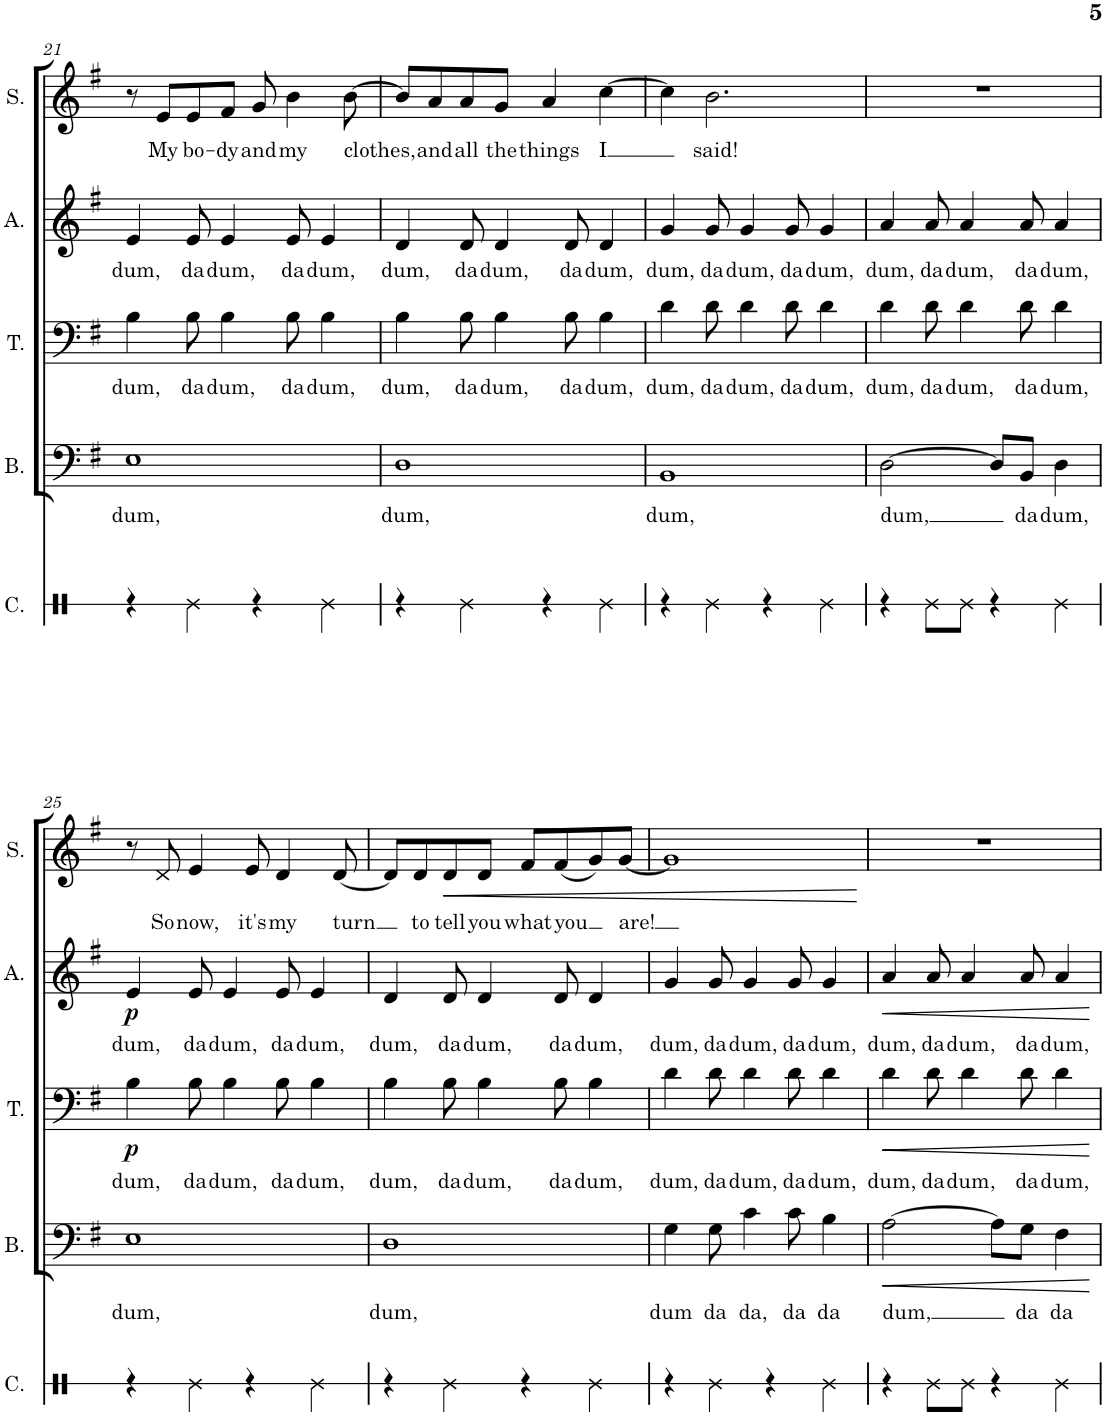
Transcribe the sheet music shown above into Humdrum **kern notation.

**kern	**kern	**text	**dynam	**kern	**text	**dynam	**kern	**text	**dynam	**kern	**text	**dynam
*part5	*part4	*part4	*part4	*part3	*part3	*part3	*part2	*part2	*part2	*part1	*part1	*part1
*staff5	*staff4	*staff4	*staff4	*staff3	*staff3	*staff3	*staff2	*staff2	*staff2	*staff1	*staff1	*staff1
*I"Claps	*I"Bass	*	*	*I"Tenor	*	*	*I"Alto	*	*	*I"Soprano	*	*
*I'C.	*I'B.	*	*	*I'T.	*	*	*I'A.	*	*	*I'S.	*	*
!!LO:PB:g=z
*clefX	*clefF4	*	*	*clefF4	*	*	*clefG2	*	*	*clefG2	*	*
*k[]	*k[f#]	*	*	*k[f#]	*	*	*k[f#]	*	*	*k[f#]	*	*
*M4/4	*M4/4	*	*	*M4/4	*	*	*M4/4	*	*	*M4/4	*	*
=21	=21	=21	=21	=21	=21	=21	=21	=21	=21	=21	=21	=21
!	!	!LO:LY:b	!	!	!LO:LY:b	!	!	!LO:LY:b	!	!	!	!
4r	1E	dum,	.	4B\	dum,	.	4e/	dum,	.	8r	.	.
!	!	!	!	!	!	!	!	!	!	!	!LO:LY:b	!
.	.	.	.	.	.	.	.	.	.	8e/L	My	.
!	!	!	!	!	!LO:LY:b	!	!	!LO:LY:b	!	!	!LO:LY:b	!
4Re\	.	.	.	8B\	da	.	8e/	da	.	8e/	bo-	.
!	!	!	!	!	!LO:LY:b	!	!	!LO:LY:b	!	!	!LO:LY:b	!
.	.	.	.	4B\	dum,	.	4e/	dum,	.	8f#/J	-dy	.
!	!	!	!	!	!	!	!	!	!	!	!LO:LY:b	!
4r	.	.	.	.	.	.	.	.	.	8g/	and	.
!	!	!	!	!	!LO:LY:b	!	!	!LO:LY:b	!	!	!LO:LY:b	!
.	.	.	.	8B\	da	.	8e/	da	.	4b\	my	.
!	!	!	!	!	!LO:LY:b	!	!	!LO:LY:b	!	!	!	!
4Re\	.	.	.	4B\	dum,	.	4e/	dum,	.	.	.	.
!	!	!	!	!	!	!	!	!	!	!	!LO:LY:b	!
.	.	.	.	.	.	.	.	.	.	[8b\	clothes,	.
=22	=22	=22	=22	=22	=22	=22	=22	=22	=22	=22	=22	=22
!	!	!LO:LY:b	!	!	!LO:LY:b	!	!	!LO:LY:b	!	!	!	!
4r	1D	dum,	.	4B\	dum,	.	4d/	dum,	.	8b/L]	.	.
!	!	!	!	!	!	!	!	!	!	!	!LO:LY:b	!
.	.	.	.	.	.	.	.	.	.	8a/	and	.
!	!	!	!	!	!LO:LY:b	!	!	!LO:LY:b	!	!	!LO:LY:b	!
4Re\	.	.	.	8B\	da	.	8d/	da	.	8a/	all	.
!	!	!	!	!	!LO:LY:b	!	!	!LO:LY:b	!	!	!LO:LY:b	!
.	.	.	.	4B\	dum,	.	4d/	dum,	.	8g/J	the	.
!	!	!	!	!	!	!	!	!	!	!	!LO:LY:b	!
4r	.	.	.	.	.	.	.	.	.	4a/	things	.
!	!	!	!	!	!LO:LY:b	!	!	!LO:LY:b	!	!	!	!
.	.	.	.	8B\	da	.	8d/	da	.	.	.	.
!	!	!	!	!	!LO:LY:b	!	!	!LO:LY:b	!	!	!LO:LY:b	!
4Re\	.	.	.	4B\	dum,	.	4d/	dum,	.	[4cc\	I	.
=23	=23	=23	=23	=23	=23	=23	=23	=23	=23	=23	=23	=23
!	!	!LO:LY:b	!	!	!LO:LY:b	!	!	!LO:LY:b	!	!	!	!
4r	1BB	dum,	.	4d\	dum,	.	4g/	dum,	.	4cc\]	.	.
!	!	!	!	!	!LO:LY:b	!	!	!LO:LY:b	!	!	!LO:LY:b	!
4Re\	.	.	.	8d\	da	.	8g/	da	.	2.b\	said!	.
!	!	!	!	!	!LO:LY:b	!	!	!LO:LY:b	!	!	!	!
.	.	.	.	4d\	dum,	.	4g/	dum,	.	.	.	.
4r	.	.	.	.	.	.	.	.	.	.	.	.
!	!	!	!	!	!LO:LY:b	!	!	!LO:LY:b	!	!	!	!
.	.	.	.	8d\	da	.	8g/	da	.	.	.	.
!	!	!	!	!	!LO:LY:b	!	!	!LO:LY:b	!	!	!	!
4Re\	.	.	.	4d\	dum,	.	4g/	dum,	.	.	.	.
=24	=24	=24	=24	=24	=24	=24	=24	=24	=24	=24	=24	=24
!	!	!LO:LY:b	!	!	!LO:LY:b	!	!	!LO:LY:b	!	!	!	!
4r	[2D\	dum,	.	4d\	dum,	.	4a/	dum,	.	1r	.	.
!	!	!	!	!	!LO:LY:b	!	!	!LO:LY:b	!	!	!	!
8Re\L	.	.	.	8d\	da	.	8a/	da	.	.	.	.
!	!	!	!	!	!LO:LY:b	!	!	!LO:LY:b	!	!	!	!
8Re\J	.	.	.	4d\	dum,	.	4a/	dum,	.	.	.	.
4r	8D/L]	.	.	.	.	.	.	.	.	.	.	.
!	!	!LO:LY:b	!	!	!LO:LY:b	!	!	!LO:LY:b	!	!	!	!
.	8BB/J	da	.	8d\	da	.	8a/	da	.	.	.	.
!	!	!LO:LY:b	!	!	!LO:LY:b	!	!	!LO:LY:b	!	!	!	!
4Re\	4D\	dum,	.	4d\	dum,	.	4a/	dum,	.	.	.	.
!!LO:LB:g=z
=25	=25	=25	=25	=25	=25	=25	=25	=25	=25	=25	=25	=25
!	!	!LO:LY:b	!	!	!LO:LY:b	!LO:DY:b	!	!LO:LY:b	!LO:DY:b	!	!	!
4r	1E	dum,	.	4B\	dum,	p	4e/	dum,	p	8r	.	.
!	!	!	!	!	!	!	!	!	!	!	!LO:LY:b	!
.	.	.	.	.	.	.	.	.	.	8d/	So	.
!	!	!	!	!	!LO:LY:b	!	!	!LO:LY:b	!	!	!LO:LY:b	!
4Re\	.	.	.	8B\	da	.	8e/	da	.	4e/	now,	.
!	!	!	!	!	!LO:LY:b	!	!	!LO:LY:b	!	!	!	!
.	.	.	.	4B\	dum,	.	4e/	dum,	.	.	.	.
!	!	!	!	!	!	!	!	!	!	!	!LO:LY:b	!
4r	.	.	.	.	.	.	.	.	.	8e/	it's	.
!	!	!	!	!	!LO:LY:b	!	!	!LO:LY:b	!	!	!LO:LY:b	!
.	.	.	.	8B\	da	.	8e/	da	.	4d/	my	.
!	!	!	!	!	!LO:LY:b	!	!	!LO:LY:b	!	!	!	!
4Re\	.	.	.	4B\	dum,	.	4e/	dum,	.	.	.	.
!	!	!	!	!	!	!	!	!	!	!	!LO:LY:b	!
.	.	.	.	.	.	.	.	.	.	[8d/	turn	.
=26	=26	=26	=26	=26	=26	=26	=26	=26	=26	=26	=26	=26
!	!	!LO:LY:b	!	!	!LO:LY:b	!	!	!LO:LY:b	!	!	!	!
4r	1D	dum,	.	4B\	dum,	.	4d/	dum,	.	8d/L]	.	.
!	!	!	!	!	!	!	!	!	!	!	!LO:LY:b	!
.	.	.	.	.	.	.	.	.	.	8d/	to	.
!	!	!	!	!	!LO:LY:b	!	!	!LO:LY:b	!	!	!LO:LY:b	!LO:HP:b
4Re\	.	.	.	8B\	da	.	8d/	da	.	8d/	tell	<
!	!	!	!	!	!LO:LY:b	!	!	!LO:LY:b	!	!	!LO:LY:b	!
.	.	.	.	4B\	dum,	.	4d/	dum,	.	8d/J	you	.
!	!	!	!	!	!	!	!	!	!	!	!LO:LY:b	!
4r	.	.	.	.	.	.	.	.	.	8f#/L	what	.
!	!	!	!	!	!LO:LY:b	!	!	!LO:LY:b	!	!	!LO:LY:b	!
.	.	.	.	8B\	da	.	8d/	da	.	(8f#/	you	.
!	!	!	!	!	!LO:LY:b	!	!	!LO:LY:b	!	!	!	!
4Re\	.	.	.	4B\	dum,	.	4d/	dum,	.	8g/)	.	.
!	!	!	!	!	!	!	!	!	!	!	!LO:LY:b	!
.	.	.	.	.	.	.	.	.	.	[8g/J	are!	.
=27	=27	=27	=27	=27	=27	=27	=27	=27	=27	=27	=27	=27
!	!	!LO:LY:b	!	!	!LO:LY:b	!	!	!LO:LY:b	!	!	!	!
4r	4G\	dum	.	4d\	dum,	.	4g/	dum,	.	1g]	.	.
!	!	!LO:LY:b	!	!	!LO:LY:b	!	!	!LO:LY:b	!	!	!	!
4Re\	8G\	da	.	8d\	da	.	8g/	da	.	.	.	.
!	!	!LO:LY:b	!	!	!LO:LY:b	!	!	!LO:LY:b	!	!	!	!
.	4c\	da,	.	4d\	dum,	.	4g/	dum,	.	.	.	.
4r	.	.	.	.	.	.	.	.	.	.	.	.
!	!	!LO:LY:b	!	!	!LO:LY:b	!	!	!LO:LY:b	!	!	!	!
.	8c\	da	.	8d\	da	.	8g/	da	.	.	.	.
!	!	!LO:LY:b	!	!	!LO:LY:b	!	!	!LO:LY:b	!	!	!	!
4Re\	4B\	da	.	4d\	dum,	.	4g/	dum,	.	.	.	.
.	.	.	.	.	.	.	.	.	.	.	.	[
=28	=28	=28	=28	=28	=28	=28	=28	=28	=28	=28	=28	=28
!	!	!LO:LY:b	!LO:HP:b	!	!LO:LY:b	!LO:HP:b	!	!LO:LY:b	!LO:HP:b	!	!	!
4r	[2A\	dum,	<	4d\	dum,	<	4a/	dum,	<	1r	.	.
!	!	!	!	!	!LO:LY:b	!	!	!LO:LY:b	!	!	!	!
8Re\L	.	.	.	8d\	da	.	8a/	da	.	.	.	.
!	!	!	!	!	!LO:LY:b	!	!	!LO:LY:b	!	!	!	!
8Re\J	.	.	.	4d\	dum,	.	4a/	dum,	.	.	.	.
4r	8A\L]	.	.	.	.	.	.	.	.	.	.	.
!	!	!LO:LY:b	!	!	!LO:LY:b	!	!	!LO:LY:b	!	!	!	!
.	8G\J	da	.	8d\	da	.	8a/	da	.	.	.	.
!	!	!LO:LY:b	!	!	!LO:LY:b	!	!	!LO:LY:b	!	!	!	!
4Re\	4F#\	da	.	4d\	dum,	.	4a/	dum,	.	.	.	.
.	.	.	[	.	.	[	.	.	[	.	.	.
=	=	=	=	=	=	=	=	=	=	=	=	=
*-	*-	*-	*-	*-	*-	*-	*-	*-	*-	*-	*-	*-
